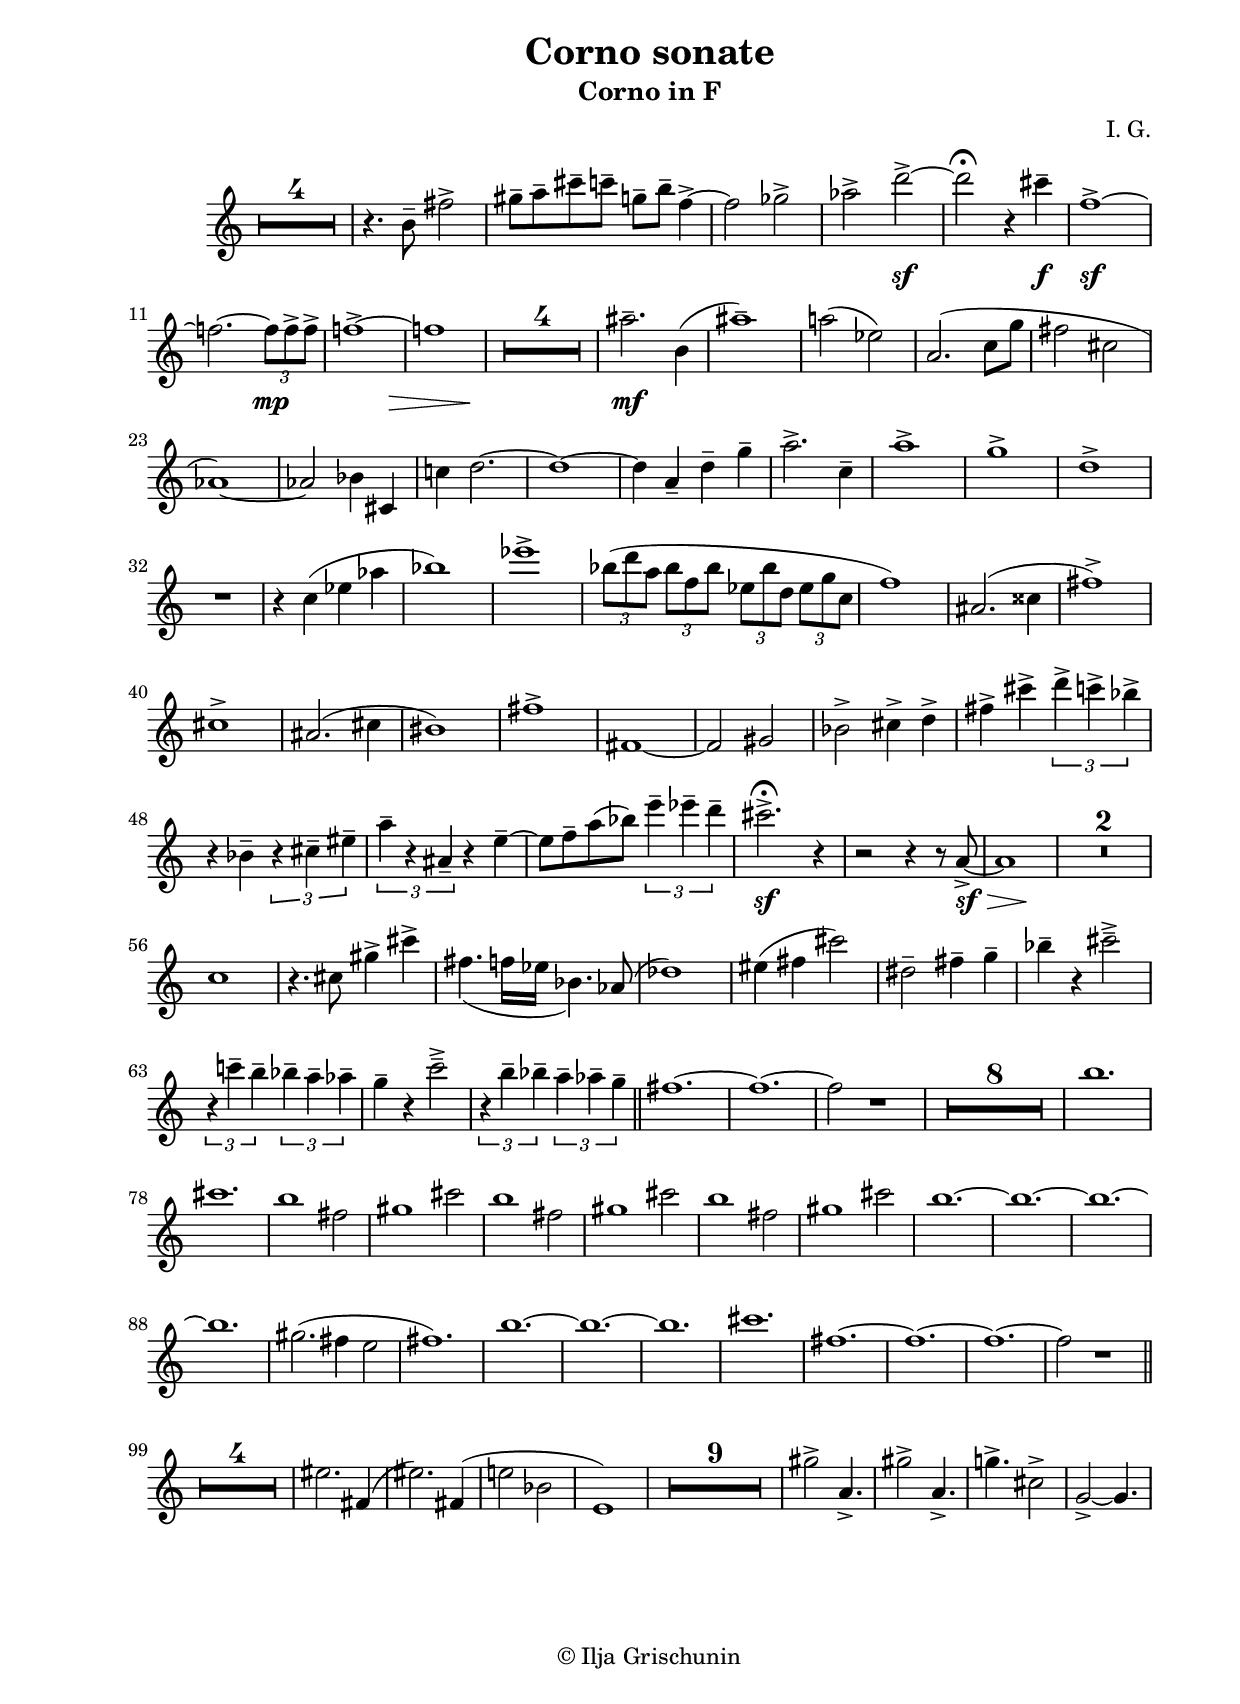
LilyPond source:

\version "2.18.0"

\language "deutsch"

\header {
  title = "Corno sonate"
  subtitle = "Corno in F"
  %meter = ""
  composer = "I. G."
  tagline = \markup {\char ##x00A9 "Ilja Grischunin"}
}

\paper {
  #(set-paper-size "a4")
  top-system-spacing.basic-distance = #25
  top-markup-spacing.basic-distance = #8
  markup-system-spacing.basic-distance = #26
  system-system-spacing.basic-distance = #14
  last-bottom-spacing.basic-distance = #25
  two-sided = ##t
  inner-margin = 25
  outer-margin = 15
}

\layout {
  indent =  1\cm
  \context {
    \Score
    %\remove "Bar_number_engraver"
  }
}
\version "2.18.0"
\language "deutsch"
cornoOneMusic = \relative e' {
  \override Staff.TimeSignature #'stencil = ##f
  \compressFullBarRests
  \override MultiMeasureRest #'expand-limit = #3
  R1*4 r4. e8-- h'2-> cis8-- d-- fis-- f-- c-- e--
  b4~-> b2 ces-> des-> g->~ g\fermata r4 fis--
  b,1->^~  b!2.~ \times 2/3 {b8 b-> b->} b!1->^~ b! R1*4
  dis2.-- e,4( dis'1--) d!2( as) d,2.( f8 c' h2 fis des1~) des!2 es4 fis,
  f'! g2.~ g1~ g4 d-- g-- c-- d2.-> f,4-- d'1-> c-> g-> R1
  r4 f( as des es1) as->\tuplet 3/2 4 {es8( g d es b es as, es' g, as c f,} b1)
  dis,2.( fisis4 h1->) fis!-> dis2.( fis4 eis1) h'-> h,~ h2 cis es-> fis4-> g->
  h-> fis'-> \times 2/3 {g4-> f-> es->} r4 es,--
  \tuplet 3/2 2 {r4 fis-- ais-- d-- r dis,--} r4 a'--~ a8 b-- d( es)
  \times 2/3 {a4-- as-- g--} fis2.->\fermata r4 r2 r4 r8 d,->~ d1 R1*2\break
  f1 r4. fis8 cis'4-> fis-> h,4._( b16 as es4.) des8( ges1)
  ais4( h fis'2) gis,-- h4-- c-- es-- r fis2--->
  \tuplet 3/2 2 {r4 f!-- e-- es-- d-- des--} c4-- r f2--->
  \tuplet 3/2 2 {r4 e-- es-- d-- des-- c--} \bar "||"
  \time 3/2 h1.^~ h~ h2 r1 R1.*8 e1. fis  e1 h2 cis1 fis2 e1 h2 cis1 fis2 e1 h2 cis1 fis2
  e1.~ e~ e~ e cis2.( h4 a2 h1.) e~ e~ e fis h,^~ h^~ h~ h2 r1 \bar "||"
  \time 4/4
  R1*4 ais2. h,4( ais'2.) h,4( a'!2 es a,1)
  \time 7/8
  %\repeat unfold 9 {R8*7}
  R8*7*9
  cis'2-> d,4.-> cis'2-> d,4.-> c'!4.-> fis,2-> c2->~ c4.
}

\version "2.18.0"
\language "deutsch"
dynamicCorno = {
  \override Hairpin.to-barline = ##f
  \override TextScript #'staff-padding = #2
  %\override DynamicLineSpanner.staff-padding = #6
  s1*7 s2 s2\sf s2 s4 s4\f s4\sf s2.%-\markup {\italic {poco dim}}
  s2. s4\mp s2. s4\> s2. s4\! s1*4 s1\mf s1*32 s1\sf s2 s4 s8 s8\sf\>
  s2 s2\!
}

\score {
  <<
    \new Staff %{\with {
      instrumentName = \markup {
        \center-column {
          "Corno"
          \line { "in F" }
        }
      }
    }%}
    \transpose f c' 
    \cornoOneMusic
    \new Dynamics \dynamicCorno
  >>
}